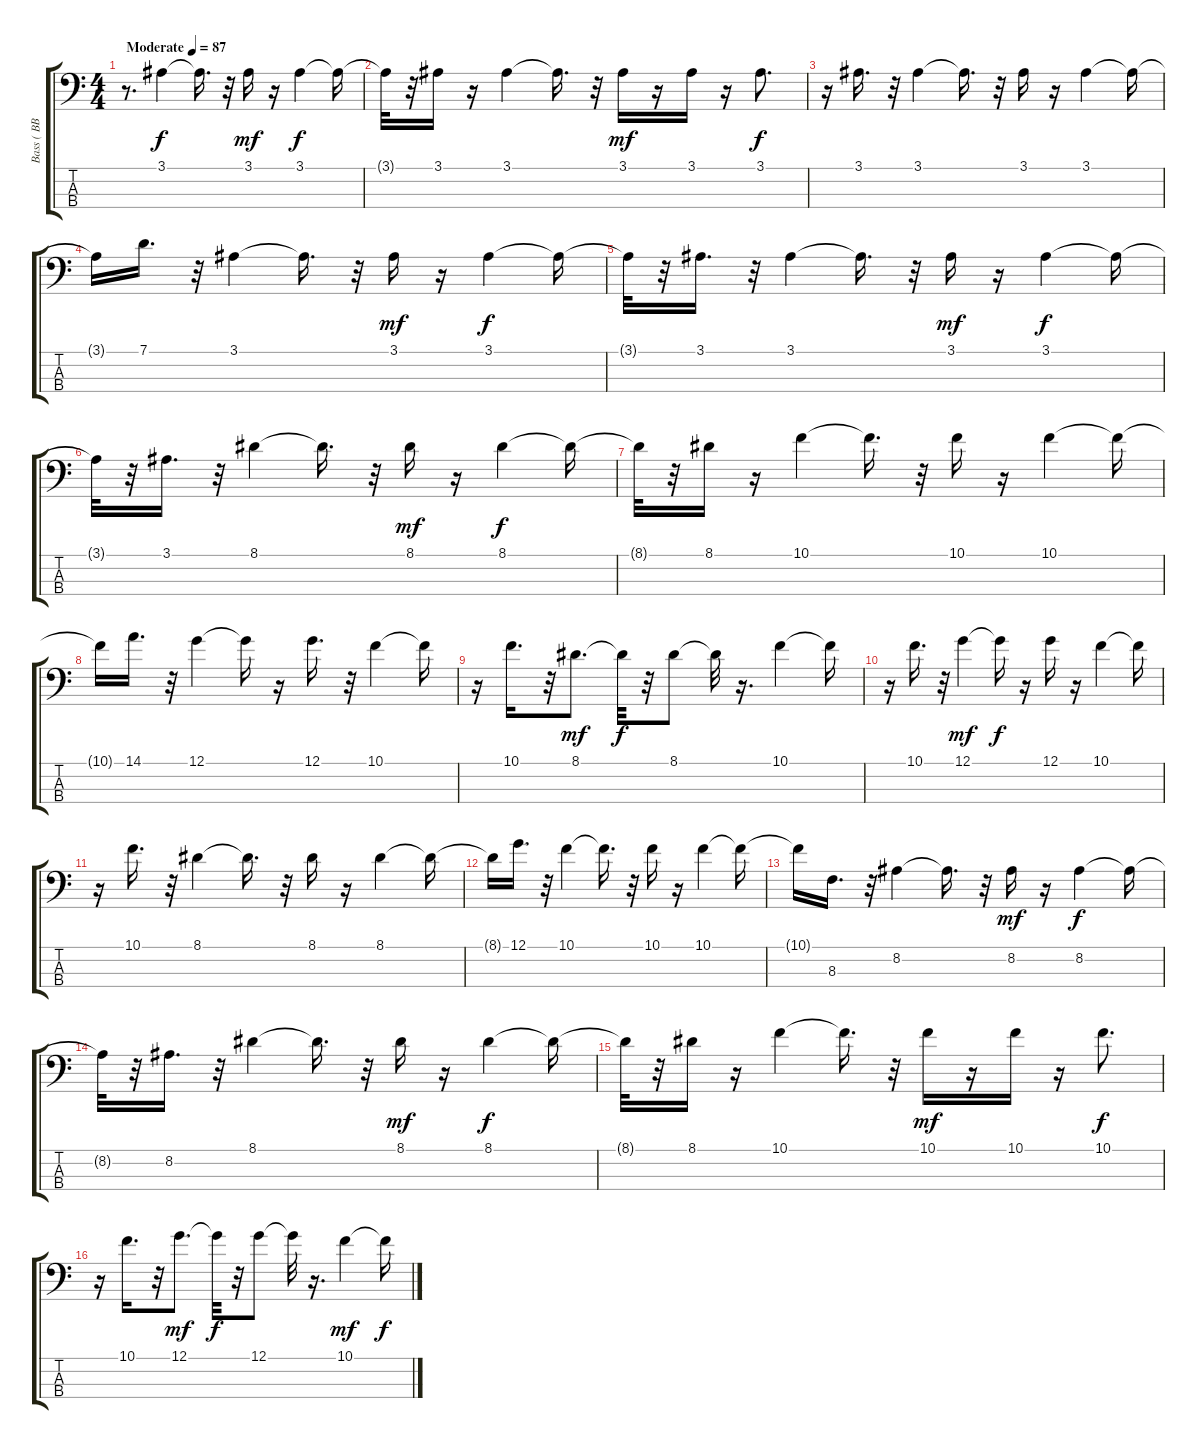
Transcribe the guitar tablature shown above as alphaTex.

\track ("Bass ( BB ) " "Bass ( BB ") {instrument acousticbass}
\staff {score tabs}
\tuning (G2 D2 A1 E1) {hide}
\ts (4 4)
\tempo (87 "Moderate")
\clef f4
\ks c
r.8{d dy f instrument acousticbass} 3.1.4 3.1{t}.16{d} r.32 3.1.16{dy mf} r.16 3.1.4{dy f} 3.1{t}.16 |
3.1{t}.32 r.32 3.1.16 r.16 3.1.4 3.1{t}.16{d} r.32 3.1.16{dy mf} r.16 3.1.16 r.16 3.1.8{d dy f} |
r.16 3.1.16{d} r.32 3.1.4 3.1{t}.16{d} r.32 3.1.16 r.16 3.1.4 3.1{t}.16 |
3.1{t}.16 7.1.16{d} r.32 3.1.4 3.1{t}.16{d} r.32 3.1.16{dy mf} r.16 3.1.4{dy f} 3.1{t}.16 |
3.1{t}.32 r.32 3.1.16{d} r.32 3.1.4 3.1{t}.16{d} r.32 3.1.16{dy mf} r.16 3.1.4{dy f} 3.1{t}.16 |
3.1{t}.32 r.32 3.1.16{d} r.32 8.1.4 8.1{t}.16{d} r.32 8.1.16{dy mf} r.16 8.1.4{dy f} 8.1{t}.16 |
8.1{t}.32 r.32 8.1.16 r.16 10.1.4 10.1{t}.16{d} r.32 10.1.16 r.16 10.1.4 10.1{t}.16 |
10.1{t}.16 14.1.16{d} r.32 12.1.4 12.1{t}.16 r.16 12.1.16{d} r.32 10.1.4 10.1{t}.16 |
r.16 10.1.16{d} r.32 8.1.8{d dy mf} 8.1{t}.32{dy f} r.32 8.1.8 8.1{t}.32 r.16{d} 10.1.4 10.1{t}.16 |
r.16 10.1.16{d} r.32 12.1.4{dy mf} 12.1{t}.16{dy f} r.16 12.1.16 r.16 10.1.4 10.1{t}.16 |
r.16 10.1.16{d} r.32 8.1.4 8.1{t}.16{d} r.32 8.1.16 r.16 8.1.4 8.1{t}.16 |
8.1{t}.16 12.1.16{d} r.32 10.1.4 10.1{t}.16{d} r.32 10.1.16 r.16 10.1.4 10.1{t}.16 |
10.1{t}.16 8.3.16{d} r.32 8.2.4 8.2{t}.16{d} r.32 8.2.16{dy mf} r.16 8.2.4{dy f} 8.2{t}.16 |
8.2{t}.32 r.32 8.2.16{d} r.32 8.1.4 8.1{t}.16{d} r.32 8.1.16{dy mf} r.16 8.1.4{dy f} 8.1{t}.16 |
8.1{t}.32 r.32 8.1.16 r.16 10.1.4 10.1{t}.16{d} r.32 10.1.16{dy mf} r.16 10.1.16 r.16 10.1.8{d dy f} |
r.16 10.1.16{d} r.32 12.1.8{d dy mf} 12.1{t}.32{dy f} r.32 12.1.8 12.1{t}.32 r.16{d} 10.1.4{dy mf} 10.1{t}.16{dy f}
